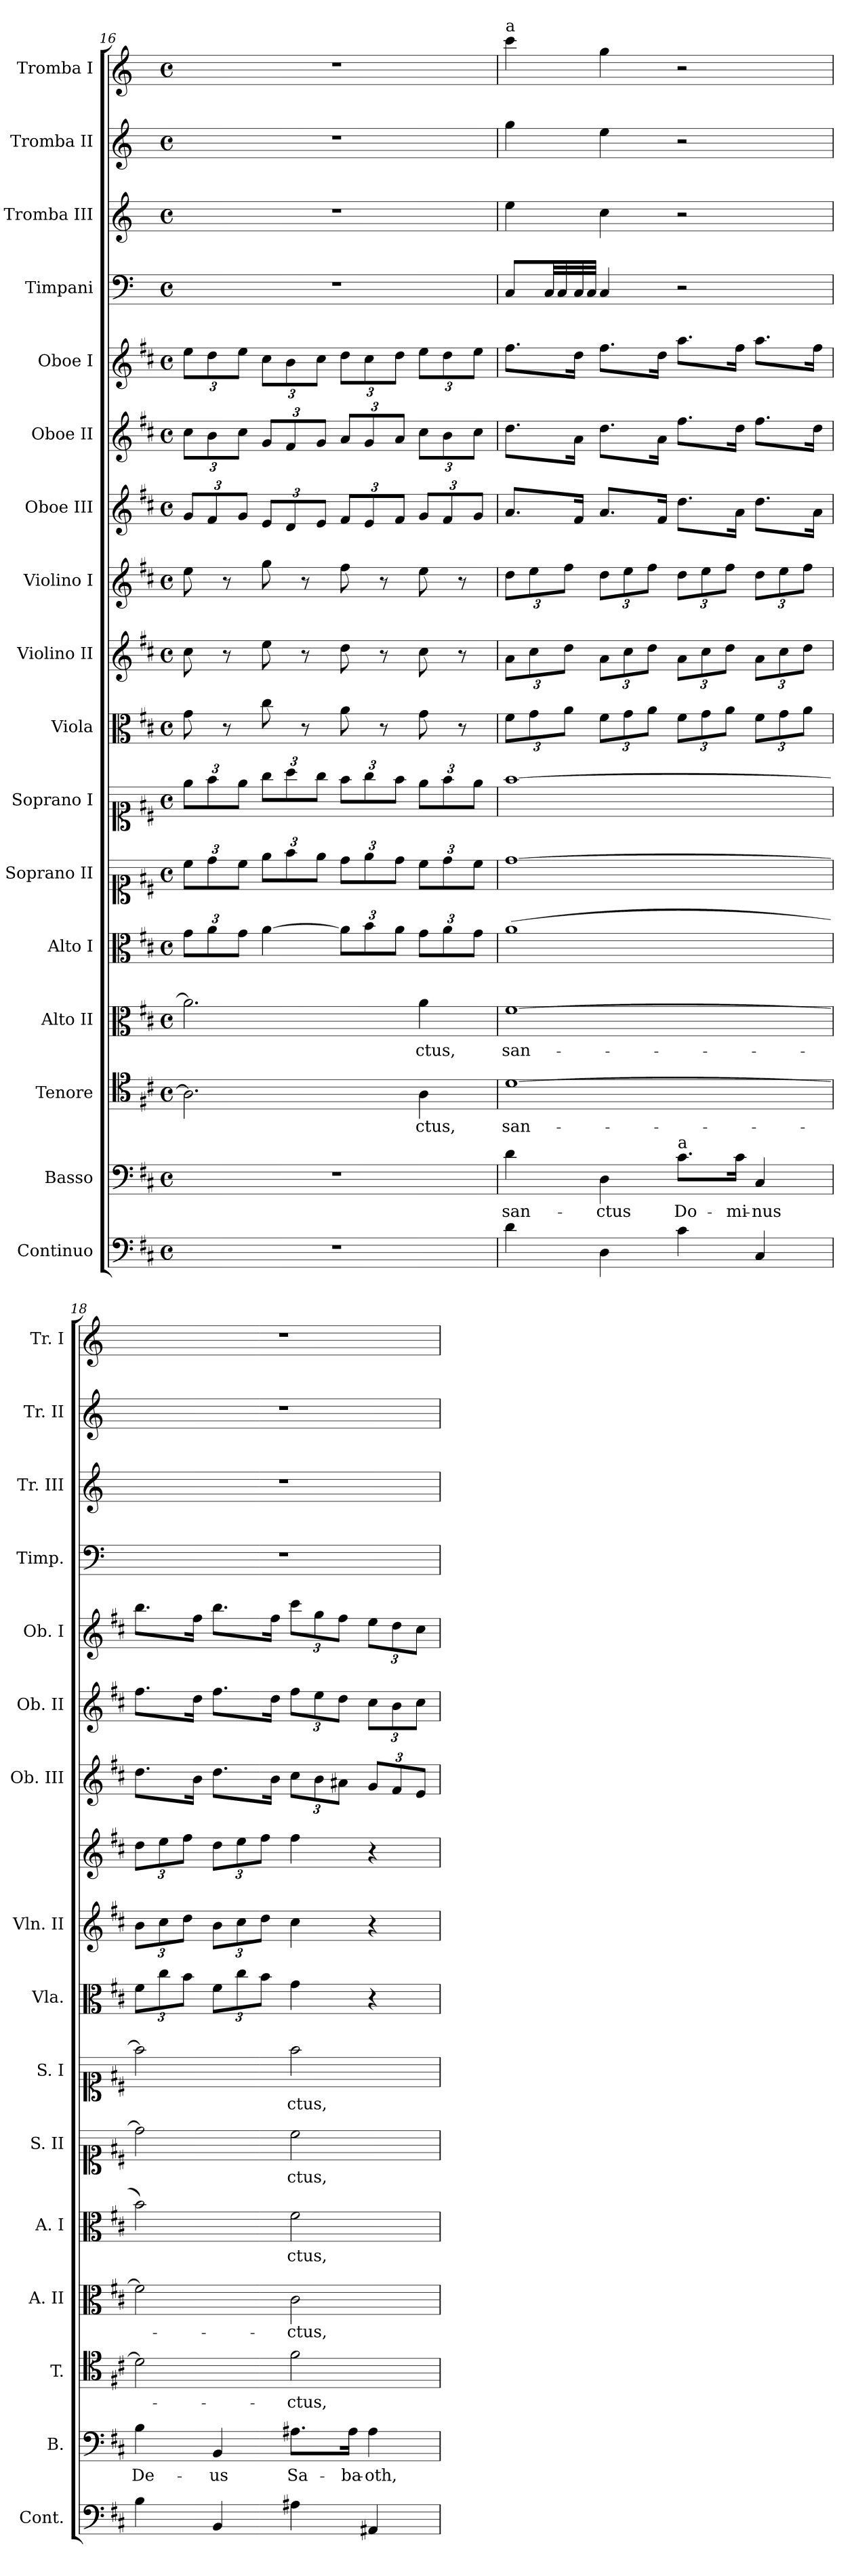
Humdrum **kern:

**kern	**kern	**text	**kern	**text	**kern	**text	**kern	**text	**kern	**text	**kern	**text	**kern	**kern	**kern	**kern	**kern	**kern	**kern	**kern	**kern	**kern
*part17	*part16	*part16	*part15	*part15	*part14	*part14	*part13	*part13	*part12	*part12	*part11	*part11	*part10	*part9	*part8	*part7	*part6	*part5	*part4	*part3	*part2	*part1
*staff17	*staff16	*staff16	*staff15	*staff15	*staff14	*staff14	*staff13	*staff13	*staff12	*staff12	*staff11	*staff11	*staff10	*staff9	*staff8	*staff7	*staff6	*staff5	*staff4	*staff3	*staff2	*staff1
*I"Continuo	*I"Basso	*	*I"Tenore	*	*I"Alto II	*	*I"Alto I	*	*I"Soprano II	*	*I"Soprano I	*	*I"Viola	*I"Violino II	*I"Violino I	*I"Oboe III	*I"Oboe II	*I"Oboe I	*I"Timpani	*I"Tromba III	*I"Tromba II	*I"Tromba I
*I'Cont.	*I'B.	*	*I'T.	*	*I'A. II	*	*I'A. I	*	*I'S. II	*	*I'S. I	*	*I'Vla.	*I'Vln. II	*	*I'Ob. III	*I'Ob. II	*I'Ob. I	*I'Timp.	*I'Tr. III	*I'Tr. II	*I'Tr. I
*clefF4	*clefF4	*	*clefC4	*	*clefC3	*	*clefC3	*	*clefC1	*	*clefC1	*	*clefC3	*clefG2	*clefG2	*clefG2	*clefG2	*clefG2	*clefF4	*clefG2	*clefG2	*clefG2
*	*	*	*	*	*	*	*	*	*	*	*	*	*	*	*	*	*	*	*ITrd-1c-2	*ITrd-1c-2	*ITrd-1c-2	*ITrd-1c-2
*k[f#c#]	*k[f#c#]	*	*k[f#c#]	*	*k[f#c#]	*	*k[f#c#]	*	*k[f#c#]	*	*k[f#c#]	*	*k[f#c#]	*k[f#c#]	*k[f#c#]	*k[f#c#]	*k[f#c#]	*k[f#c#]	*k[f#c#]	*k[f#c#]	*k[f#c#]	*k[f#c#]
*M4/4	*M4/4	*	*M4/4	*	*M4/4	*	*M4/4	*	*M4/4	*	*M4/4	*	*M4/4	*M4/4	*M4/4	*M4/4	*M4/4	*M4/4	*M4/4	*M4/4	*M4/4	*M4/4
*met(c)	*met(c)	*	*met(c)	*	*met(c)	*	*met(c)	*	*met(c)	*	*met(c)	*	*met(c)	*met(c)	*met(c)	*met(c)	*met(c)	*met(c)	*met(c)	*met(c)	*met(c)	*met(c)
*	*	*	*	*	*	*	*Xbrackettup	*	*Xbrackettup	*	*Xbrackettup	*	*	*	*	*Xbrackettup	*Xbrackettup	*Xbrackettup	*	*	*	*
=16	=16	=16	=16	=16	=16	=16	=16	=16	=16	=16	=16	=16	=16	=16	=16	=16	=16	=16	=16	=16	=16	=16
1r	1r	.	2.A\]	.	2.a\]	.	12g\L	.	12cc#\L	.	12ee\L	.	8g\	8cc#\	8ee\	12g/L	12cc#\L	12ee\L	1r	1r	1r	1r
.	.	.	.	.	.	.	12a\	.	12dd\	.	12ff#\	.	.	.	.	12f#/	12b\	12dd\	.	.	.	.
.	.	.	.	.	.	.	.	.	.	.	.	.	8r	8r	8r	.	.	.	.	.	.	.
.	.	.	.	.	.	.	12g\J	.	12cc#\J	.	12ee\J	.	.	.	.	12g/J	12cc#\J	12ee\J	.	.	.	.
.	.	.	.	.	.	.	[4a\	.	12ee\L	.	12gg\L	.	8cc#\	8ee\	8gg\	12e/L	12g/L	12cc#\L	.	.	.	.
.	.	.	.	.	.	.	.	.	12ff#\	.	12aa\	.	.	.	.	12d/	12f#/	12b\	.	.	.	.
.	.	.	.	.	.	.	.	.	.	.	.	.	8r	8r	8r	.	.	.	.	.	.	.
.	.	.	.	.	.	.	.	.	12ee\J	.	12gg\J	.	.	.	.	12e/J	12g/J	12cc#\J	.	.	.	.
.	.	.	.	.	.	.	12a\L]	.	12dd\L	.	12ff#\L	.	8a\	8dd\	8ff#\	12f#/L	12a/L	12dd\L	.	.	.	.
.	.	.	.	.	.	.	12b\	.	12ee\	.	12gg\	.	.	.	.	12e/	12g/	12cc#\	.	.	.	.
.	.	.	.	.	.	.	.	.	.	.	.	.	8r	8r	8r	.	.	.	.	.	.	.
.	.	.	.	.	.	.	12a\J	.	12dd\J	.	12ff#\J	.	.	.	.	12f#/J	12a/J	12dd\J	.	.	.	.
.	.	.	4A\	-ctus,	4a\	-ctus,	12g\L	.	12cc#\L	.	12ee\L	.	8g\	8cc#\	8ee\	12g/L	12cc#\L	12ee\L	.	.	.	.
.	.	.	.	.	.	.	12a\	.	12dd\	.	12ff#\	.	.	.	.	12f#/	12b\	12dd\	.	.	.	.
.	.	.	.	.	.	.	.	.	.	.	.	.	8r	8r	8r	.	.	.	.	.	.	.
.	.	.	.	.	.	.	12g\J	.	12cc#\J	.	12ee\J	.	.	.	.	12g/J	12cc#\J	12ee\J	.	.	.	.
=17	=17	=17	=17	=17	=17	=17	=17	=17	=17	=17	=17	=17	=17	=17	=17	=17	=17	=17	=17	=17	=17	=17
*	*	*	*	*	*	*	*	*	*	*	*	*	*Xbrackettup	*Xbrackettup	*Xbrackettup	*	*	*	*	*	*	*
!	!	!	!	!	!	!	!	!	!	!	!	!	!	!	!	!	!	!	!	!	!	!LO:TX:a:t=a
4d\	4d\	san-	[1d	san-	[1f#	san-	(1a	.	[1dd	.	[1ff#	.	12f#\L	12a\L	12dd\L	8.a/L	8.dd\L	8.ff#\L	8D/L	4ff#\	4aa\	4ddd\
.	.	.	.	.	.	.	.	.	.	.	.	.	12g\	12cc#\	12ee\	.	.	.	.	.	.	.
.	.	.	.	.	.	.	.	.	.	.	.	.	.	.	.	.	.	.	32D/LL	.	.	.
.	.	.	.	.	.	.	.	.	.	.	.	.	.	.	.	.	.	.	32D/	.	.	.
.	.	.	.	.	.	.	.	.	.	.	.	.	12a\J	12dd\J	12ff#\J	.	.	.	.	.	.	.
.	.	.	.	.	.	.	.	.	.	.	.	.	.	.	.	16f#/Jk	16a\Jk	16dd\Jk	32D/	.	.	.
.	.	.	.	.	.	.	.	.	.	.	.	.	.	.	.	.	.	.	32D/JJJ	.	.	.
4D\	4D\	-ctus	.	.	.	.	.	.	.	.	.	.	12f#\L	12a\L	12dd\L	8.a/L	8.dd\L	8.ff#\L	4D/	4dd\	4ff#\	4aa\
.	.	.	.	.	.	.	.	.	.	.	.	.	12g\	12cc#\	12ee\	.	.	.	.	.	.	.
.	.	.	.	.	.	.	.	.	.	.	.	.	12a\J	12dd\J	12ff#\J	.	.	.	.	.	.	.
.	.	.	.	.	.	.	.	.	.	.	.	.	.	.	.	16f#/Jk	16a\Jk	16dd\Jk	.	.	.	.
!	!LO:TX:a:t=a	!	!	!	!	!	!	!	!	!	!	!	!	!	!	!	!	!	!	!	!	!
4c#\	8.c#\L	Do-	.	.	.	.	.	.	.	.	.	.	12f#\L	12a\L	12dd\L	8.dd\L	8.ff#\L	8.aa\L	2r	2r	2r	2r
.	.	.	.	.	.	.	.	.	.	.	.	.	12g\	12cc#\	12ee\	.	.	.	.	.	.	.
.	.	.	.	.	.	.	.	.	.	.	.	.	12a\J	12dd\J	12ff#\J	.	.	.	.	.	.	.
.	16c#\Jk	-mi-	.	.	.	.	.	.	.	.	.	.	.	.	.	16a\Jk	16dd\Jk	16ff#\Jk	.	.	.	.
4C#/	4C#/	-nus	.	.	.	.	.	.	.	.	.	.	12f#\L	12a\L	12dd\L	8.dd\L	8.ff#\L	8.aa\L	.	.	.	.
.	.	.	.	.	.	.	.	.	.	.	.	.	12g\	12cc#\	12ee\	.	.	.	.	.	.	.
.	.	.	.	.	.	.	.	.	.	.	.	.	12a\J	12dd\J	12ff#\J	.	.	.	.	.	.	.
.	.	.	.	.	.	.	.	.	.	.	.	.	.	.	.	16a\Jk	16dd\Jk	16ff#\Jk	.	.	.	.
=18	=18	=18	=18	=18	=18	=18	=18	=18	=18	=18	=18	=18	=18	=18	=18	=18	=18	=18	=18	=18	=18	=18
4B\	4B\	De-	2d\]	.	2f#\]	.	2b\)	.	2dd\]	.	2ff#\]	.	12f#\L	12b\L	12dd\L	8.dd\L	8.ff#\L	8.bb\L	1r	1r	1r	1r
.	.	.	.	.	.	.	.	.	.	.	.	.	12cc#\	12cc#\	12ee\	.	.	.	.	.	.	.
.	.	.	.	.	.	.	.	.	.	.	.	.	12b\J	12dd\J	12ff#\J	.	.	.	.	.	.	.
.	.	.	.	.	.	.	.	.	.	.	.	.	.	.	.	16b\Jk	16dd\Jk	16ff#\Jk	.	.	.	.
4BB/	4BB/	-us	.	.	.	.	.	.	.	.	.	.	12f#\L	12b\L	12dd\L	8.dd\L	8.ff#\L	8.bb\L	.	.	.	.
.	.	.	.	.	.	.	.	.	.	.	.	.	12cc#\	12cc#\	12ee\	.	.	.	.	.	.	.
.	.	.	.	.	.	.	.	.	.	.	.	.	12b\J	12dd\J	12ff#\J	.	.	.	.	.	.	.
.	.	.	.	.	.	.	.	.	.	.	.	.	.	.	.	16b\Jk	16dd\Jk	16ff#\Jk	.	.	.	.
4A#X\	8.A#X\L	Sa-	2f#\	-ctus,	2c#\	-ctus,	2f#\	-ctus,	2cc#\	-ctus,	2ff#\	-ctus,	4g\	4cc#\	4ff#\	12cc#\L	12ff#\L	12ccc#\L	.	.	.	.
.	.	.	.	.	.	.	.	.	.	.	.	.	.	.	.	12b\	12ee\	12gg\	.	.	.	.
.	.	.	.	.	.	.	.	.	.	.	.	.	.	.	.	12a#X\J	12dd\J	12ff#\J	.	.	.	.
.	16A#\Jk	-ba-	.	.	.	.	.	.	.	.	.	.	.	.	.	.	.	.	.	.	.	.
4AA#X/	4A#\	-oth,	.	.	.	.	.	.	.	.	.	.	4r	4r	4r	12g/L	12cc#\L	12ee\L	.	.	.	.
.	.	.	.	.	.	.	.	.	.	.	.	.	.	.	.	12f#/	12b\	12dd\	.	.	.	.
.	.	.	.	.	.	.	.	.	.	.	.	.	.	.	.	12e/J	12cc#\J	12cc#\J	.	.	.	.
=	=	=	=	=	=	=	=	=	=	=	=	=	=	=	=	=	=	=	=	=	=	=
*-	*-	*-	*-	*-	*-	*-	*-	*-	*-	*-	*-	*-	*-	*-	*-	*-	*-	*-	*-	*-	*-	*-
